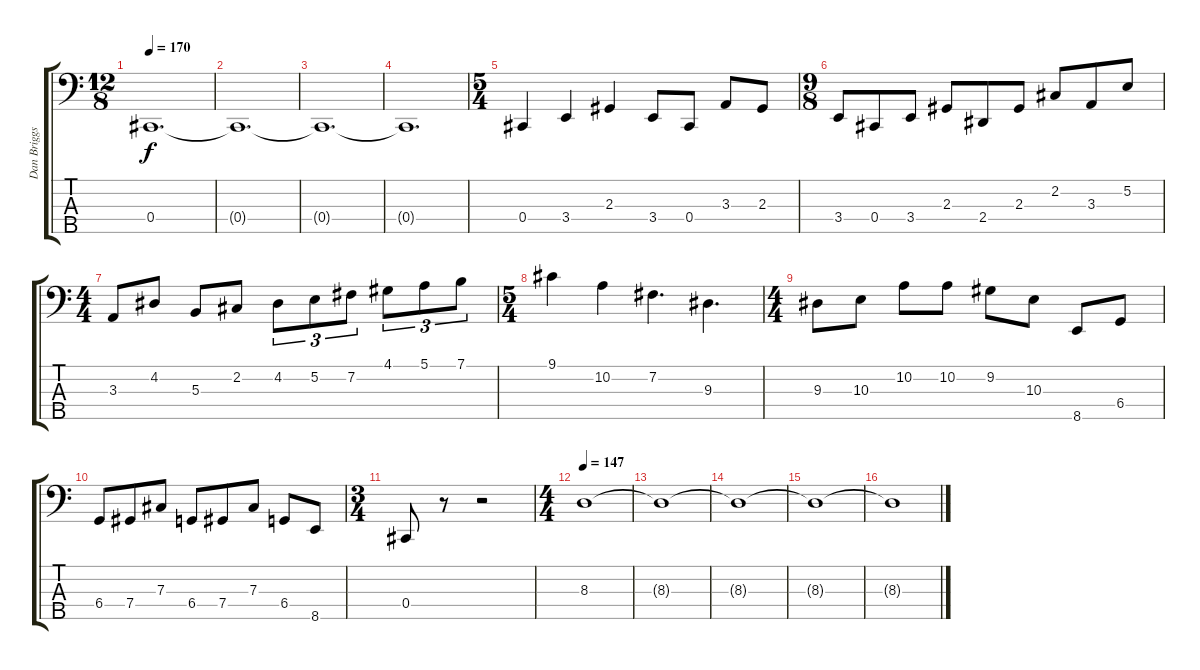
\track ("Dan Briggs" "Dan Briggs") {instrument electricbassfinger}
\staff {score tabs}
\tuning (E2 B1 Gb1 Db1 Ab0) {hide}
\ts (12 8)
\tempo 170
\clef f4
\ks c
0.4{t}.1{d dy f} |
0.4{t}.1{d} |
0.4{t}.1{d} |
0.4{t}.1{d} |
\ts (5 4)
0.4.4 3.4.4 2.3.4 3.4.8 0.4.8{beam split} 3.3.8 2.3.8 |
\ts (9 8)
3.4.8 0.4.8 3.4.8 2.3.8 2.4.8 2.3.8 2.2.8 3.3.8 5.2.8 |
\ts (4 4)
3.3.8 4.2.8 5.3.8 2.2.8 4.2.8{tu (3 2)} 5.2.8{tu (3 2)} 7.2.8{tu (3 2)} 4.1.8{tu (3 2)} 5.1.8{tu (3 2)} 7.1.8{tu (3 2)} |
\ts (5 4)
9.1.4 10.2.4 7.2.4{d} 9.3.4{d} |
\ts (4 4)
9.3.8 10.3.8 10.2.8 10.2.8 9.2.8 10.3.8 8.5.8 6.4.8 |
6.4.8 7.4.8{beam merge} 7.3.8{beam split} 6.4.8{beam merge} 7.4.8 7.3.8 6.4.8 8.5.8 |
\ts (3 4)
0.4.8 r.8 r.2 |
\ts (4 4)
\tempo 147
8.3.1 |
8.3{t}.1 |
8.3{t}.1 |
8.3{t}.1 |
8.3{t}.1
